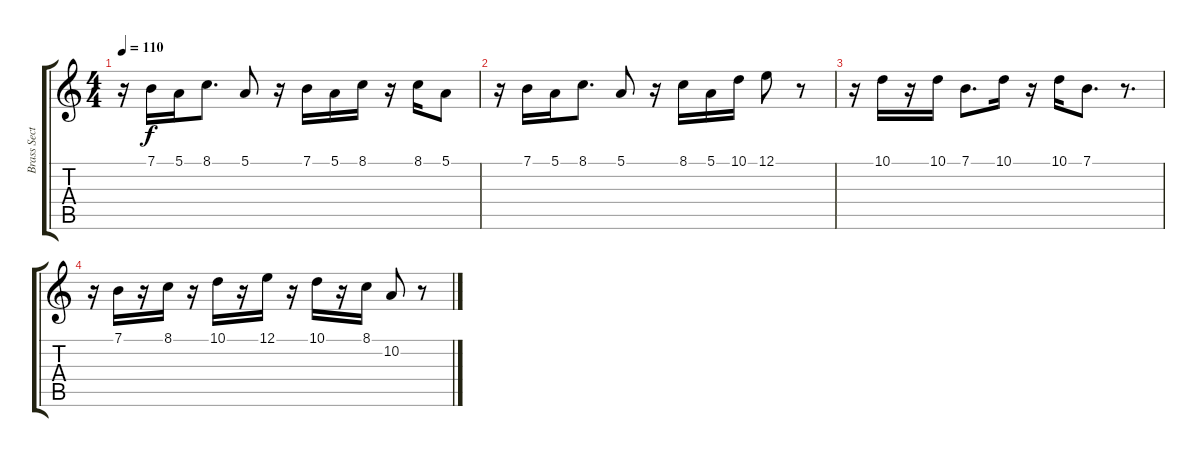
\track ("Brass Section" "Brass Sect") {instrument brasssection}
\staff {score tabs}
\tuning (E4 B3 G3 D3 A2 E2) {hide}
\ts (4 4)
\tempo 110
\clef g2
\ks c
r.16{dy ff} 7.1.16{dy f} 5.1.16 8.1.8{d} 5.1.8 r.16 7.1.16 5.1.16 8.1.16 r.16 8.1.16 5.1.8 |
r.16 7.1.16 5.1.16 8.1.8{d} 5.1.8 r.16 8.1.16 5.1.16 10.1.16 12.1.8 r.8 |
r.16 10.1.16 r.16 10.1.16 7.1.8{d} 10.1.16 r.16 10.1.16 7.1.8{d} r.8{d} |
r.16 7.1.16 r.16 8.1.16 r.16 10.1.16 r.16 12.1.16 r.16 10.1.16 r.16 8.1.16 10.2.8 r.8
